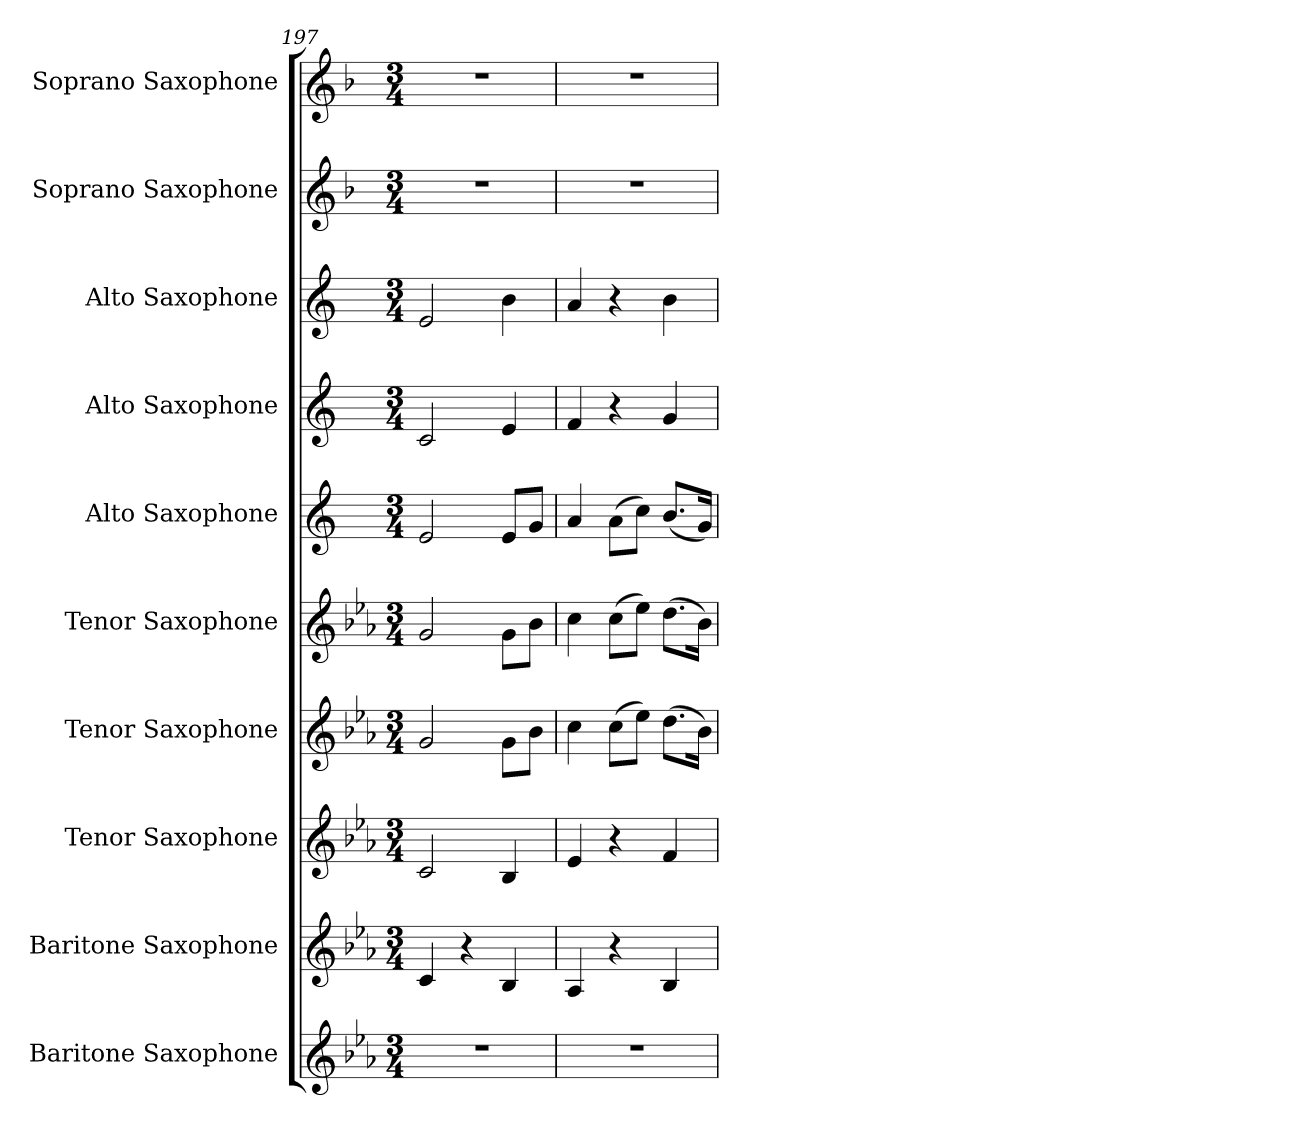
**kern	**kern	**kern	**kern	**kern	**kern	**kern	**kern	**kern	**kern
*part10	*part9	*part8	*part7	*part6	*part5	*part4	*part3	*part2	*part1
*staff10	*staff9	*staff8	*staff7	*staff6	*staff5	*staff4	*staff3	*staff2	*staff1
*I"Baritone Saxophone	*I"Baritone Saxophone	*I"Tenor Saxophone	*I"Tenor Saxophone	*I"Tenor Saxophone	*I"Alto Saxophone	*I"Alto Saxophone	*I"Alto Saxophone	*I"Soprano Saxophone	*I"Soprano Saxophone
*I'Bar. Sax.	*I'Bar. Sax.	*I'T. Sax.	*I'T. Sax.	*I'T. Sax.	*I'A. Sax.	*I'A. Sax.	*I'A. Sax.	*I'S. Sax.	*I'S. Sax.
*clefG2	*clefG2	*clefG2	*clefG2	*clefG2	*clefG2	*clefG2	*clefG2	*clefG2	*clefG2
*ITrd12c21	*ITrd12c21	*ITrd8c14	*ITrd8c14	*ITrd8c14	*ITrd5c9	*ITrd5c9	*ITrd5c9	*ITrd1c2	*ITrd1c2
*k[b-e-a-]	*k[b-e-a-]	*k[b-e-a-]	*k[b-e-a-]	*k[b-e-a-]	*k[b-e-a-]	*k[b-e-a-]	*k[b-e-a-]	*k[b-e-a-]	*k[b-e-a-]
*M3/4	*M3/4	*M3/4	*M3/4	*M3/4	*M3/4	*M3/4	*M3/4	*M3/4	*M3/4
=197	=197	=197	=197	=197	=197	=197	=197	=197	=197
2.r	4C/	2C/	2G/	2G/	2G/	2E-/	2G/	2.r	2.r
.	4r	.	.	.	.	.	.	.	.
.	4BB-/	4BB-/	8G\L	8G\L	8G/L	4G/	4d\	.	.
.	.	.	8B-\J	8B-\J	8B-/J	.	.	.	.
=198	=198	=198	=198	=198	=198	=198	=198	=198	=198
2.r	4AA-/	4E-/	4c\	4c\	4c/	4A-/	4c/	2.r	2.r
.	4r	4r	(8c\L	(8c\L	(8c\L	4r	4r	.	.
.	.	.	8e-\J)	8e-\J)	8e-\J)	.	.	.	.
.	4BB-/	4F/	(8.d\L	(8.d\L	(8.d/L	4B-/	4d\	.	.
.	.	.	16B-\Jk)	16B-\Jk)	16B-/Jk)	.	.	.	.
=	=	=	=	=	=	=	=	=	=
*-	*-	*-	*-	*-	*-	*-	*-	*-	*-
